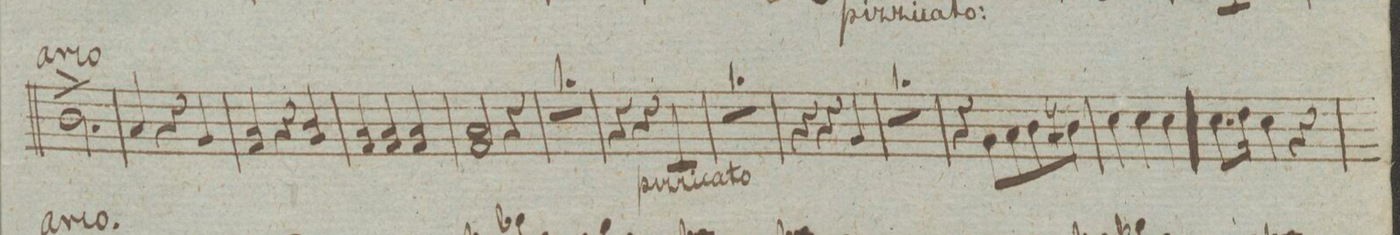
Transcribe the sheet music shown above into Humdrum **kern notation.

**kern	**dynam
*I"Violino Imo	*
*clefG2	*
*k[b-]	*
*met(c|)	*
*M3/4	*
2.b-^\	.
=81	=81
4a/	.
4r	.
4g/	.
=82	=82
4a/ 4f/	.
4r	.
4b-/ 4g/	.
=83	=83
4a/ 4f/	.
4a/ 4f/	.
4a/ 4f/	.
=84	=84
2a/ 2f/	.
4r	.
=85	=85
2.r	.
=86	=86
4r	.
4r	.
4c/	.
=87	=87
2.r	.
=88	=88
4r	.
4r	.
4g/	.
=89	=89
2.r	.
=90	=90
4r	.
8g\L	.
8a\	.
8b-\	.
8bn\J	.
=91	=91
4cc\	.
4cc\	.
4cc\	.
=92	=92
8.cc\L	.
16dd\Jk	.
4cc\	.
4r	.
=93	=93
*-	*-
